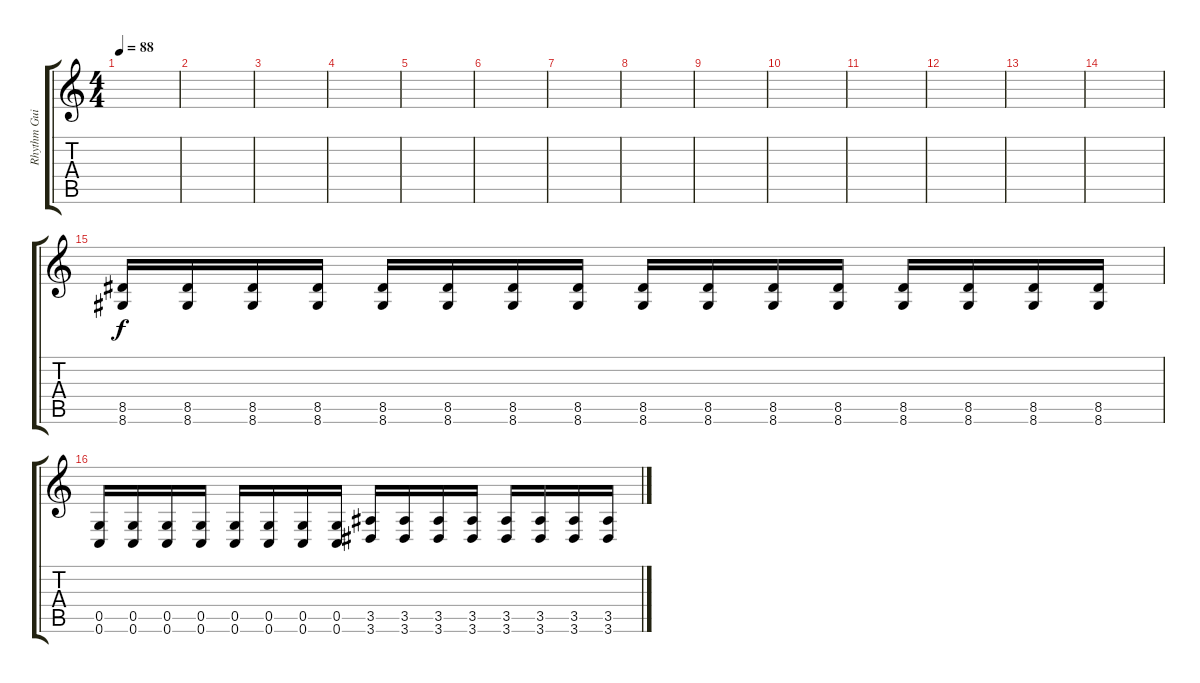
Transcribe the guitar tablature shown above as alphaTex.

\track ("Rhythm Guitar" "Rhythm Gui") {instrument distortionguitar}
\staff {score tabs}
\tuning (D4 A3 F3 C3 G2 C2) {hide}
\ts (4 4)
\tempo 88
\clef g2
\ks c
|
|
|
|
|
|
|
|
|
|
|
|
|
|
(8.5 8.6).16 (8.5 8.6).16 (8.5 8.6).16 (8.5 8.6).16 (8.5 8.6).16 (8.5 8.6).16 (8.5 8.6).16 (8.5 8.6).16 (8.5 8.6).16 (8.5 8.6).16 (8.5 8.6).16 (8.5 8.6).16 (8.5 8.6).16 (8.5 8.6).16 (8.5 8.6).16 (8.5 8.6).16 |
(0.5 0.6).16 (0.5 0.6).16 (0.5 0.6).16 (0.5 0.6).16 (0.5 0.6).16 (0.5 0.6).16 (0.5 0.6).16 (0.5 0.6).16 (3.5 3.6).16 (3.5 3.6).16 (3.5 3.6).16 (3.5 3.6).16 (3.5 3.6).16 (3.5 3.6).16 (3.5 3.6).16 (3.5 3.6).16
